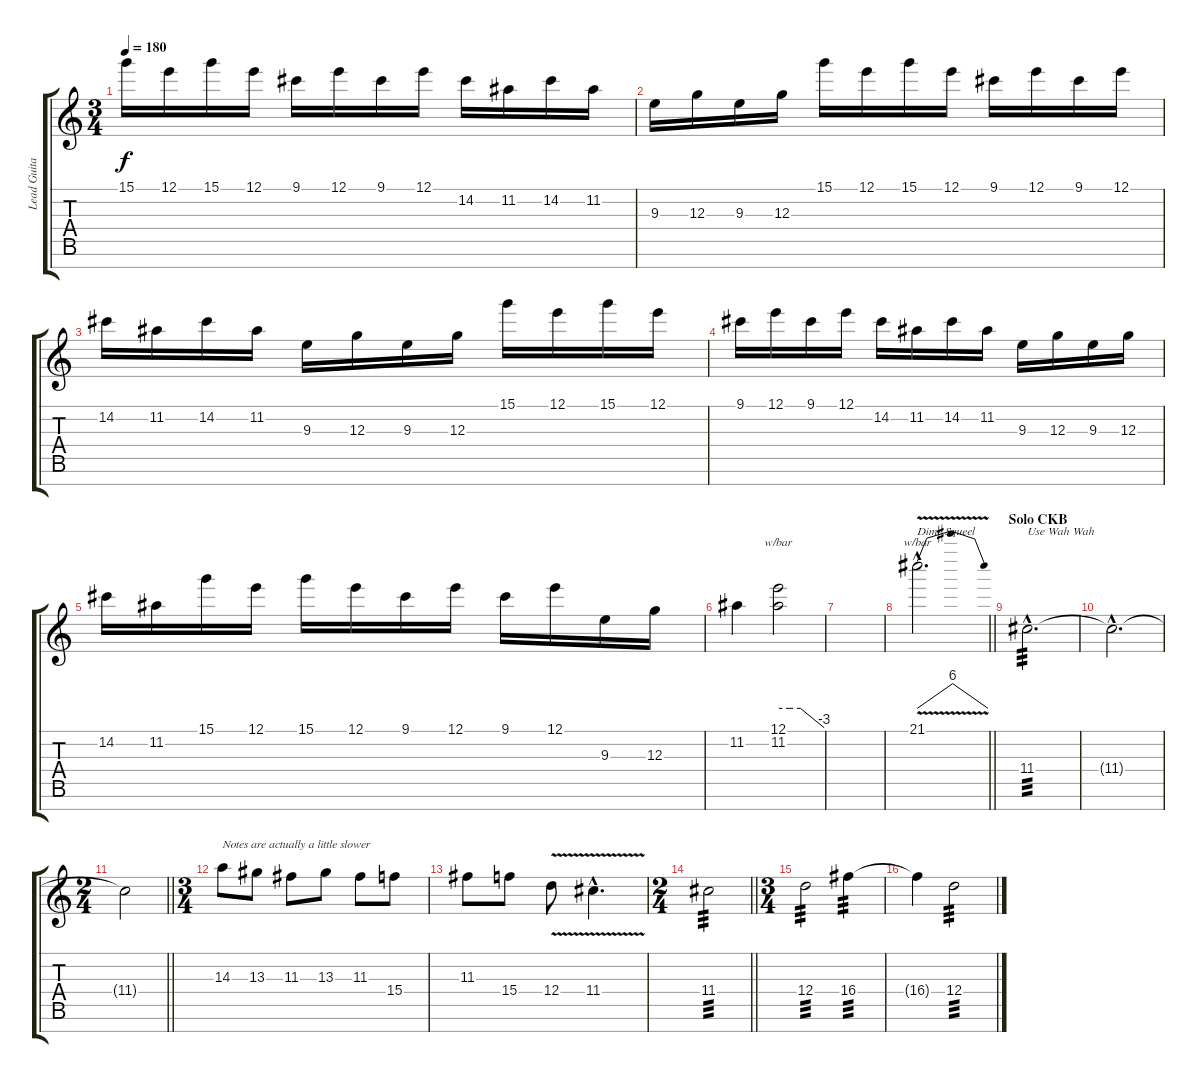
\track ("Lead Guitar" "Lead Guita") {instrument distortionguitar}
\staff {score tabs}
\tuning (E4 B3 G3 D3 A2 E2 B1) {hide}
\ts (3 4)
\tempo 180
\clef g2
\ks c
15.1.16{dy f} 12.1.16 15.1.16 12.1.16 9.1.16 12.1.16 9.1.16 12.1.16 14.2.16 11.2.16 14.2.16 11.2.16 |
9.3.16 12.3.16 9.3.16 12.3.16 15.1.16 12.1.16 15.1.16 12.1.16 9.1.16 12.1.16 9.1.16 12.1.16 |
14.2.16 11.2.16 14.2.16 11.2.16 9.3.16 12.3.16 9.3.16 12.3.16 15.1.16 12.1.16 15.1.16 12.1.16 |
9.1.16 12.1.16 9.1.16 12.1.16 14.2.16 11.2.16 14.2.16 11.2.16 9.3.16 12.3.16 9.3.16 12.3.16 |
14.2.16 11.2.16 15.1.16 12.1.16 15.1.16 12.1.16 9.1.16 12.1.16 9.1.16 12.1.16 9.3.16 12.3.16 |
11.2.4 (12.1 11.2).2{tbe (custom default 0 0 15 0 29 0 60 -12)} |
|
\barLineRight lightlight
21.1{v hac}.2{d tbe (dip default 0 0 30 24 60 0) txt "Dime Squeel"} |
\section ("" "Solo CKB")
11.4{hac}.2{d txt "Use Wah Wah" tp 3 balance 16} |
11.4{hac t}.2{d} |
\ts (2 4)
\barLineRight lightlight
11.4{t}.2 |
\ts (3 4)
14.3.8{txt "Notes are actually a little slower"} 13.3.8 11.3.8 13.3.8 11.3.8 15.4.8 |
11.3.8 15.4.8 12.4{v}.8 11.4{v hac}.4{d} |
\ts (2 4)
\barLineRight lightlight
11.4.2{tp 3 balance 8} |
\ts (3 4)
12.4.2{tp 3} 16.4.4{tp 3} |
16.4{t}.4 12.4.2{tp 3}
